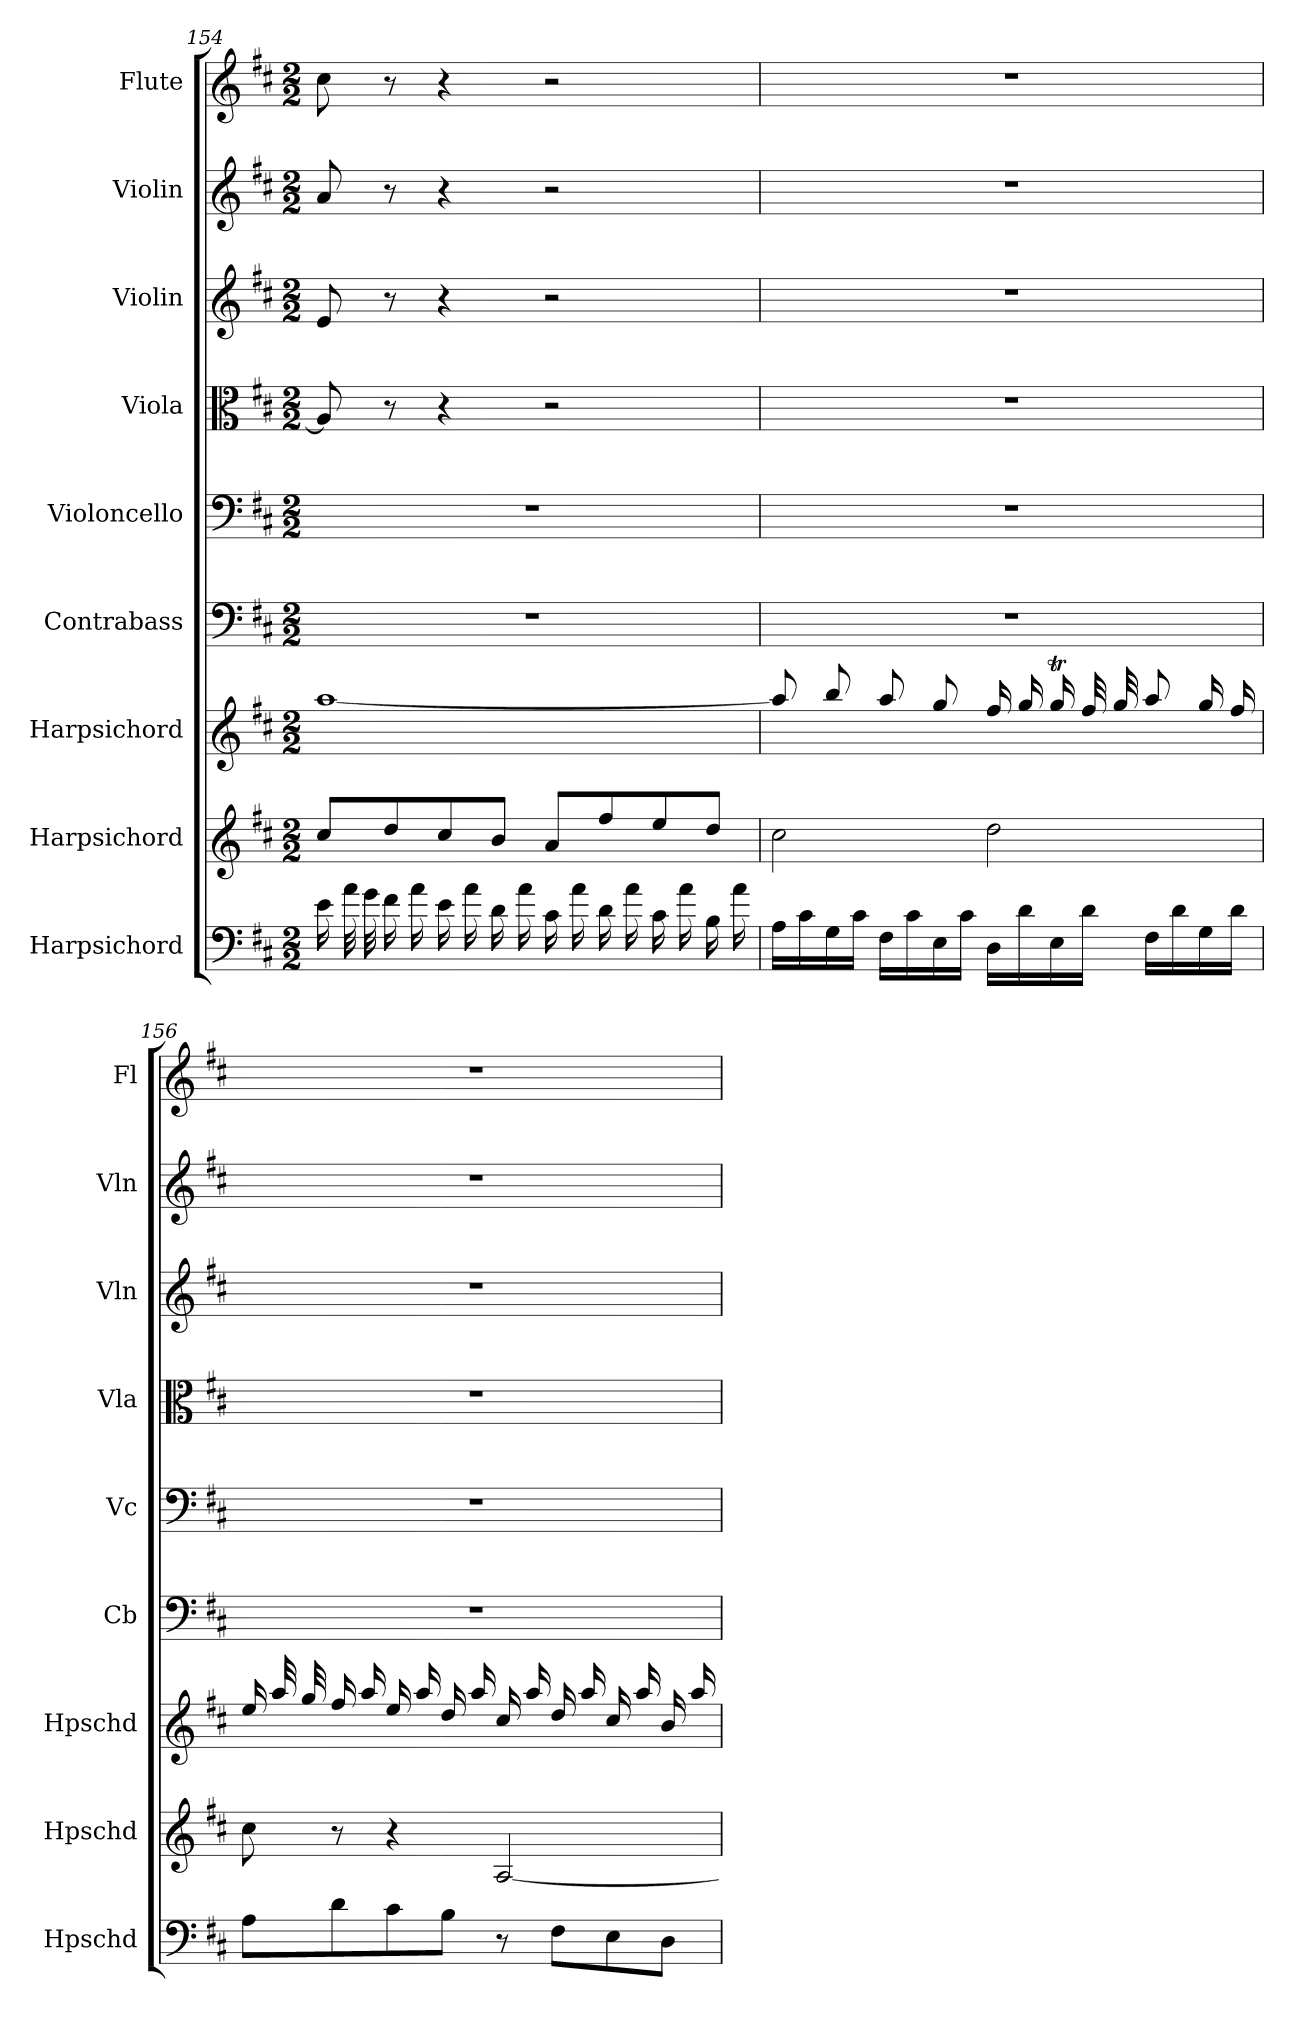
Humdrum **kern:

**kern	**kern	**kern	**kern	**kern	**kern	**kern	**kern	**kern
*part9	*part8	*part7	*part6	*part5	*part4	*part3	*part2	*part1
*staff9	*staff8	*staff7	*staff6	*staff5	*staff4	*staff3	*staff2	*staff1
*I"Harpsichord	*I"Harpsichord	*I"Harpsichord	*I"Contrabass	*I"Violoncello	*I"Viola	*I"Violin	*I"Violin	*I"Flute
*I'Hpschd	*I'Hpschd	*I'Hpschd	*I'Cb	*I'Vc	*I'Vla	*I'Vln	*I'Vln	*I'Fl
*clefF4	*clefG2	*clefG2	*clefF4	*clefF4	*clefC3	*clefG2	*clefG2	*clefG2
*k[f#c#]	*k[f#c#]	*k[f#c#]	*k[f#c#]	*k[f#c#]	*k[f#c#]	*k[f#c#]	*k[f#c#]	*k[f#c#]
*D:	*D:	*D:	*D:	*D:	*D:	*D:	*D:	*D:
*M2/2	*M2/2	*M2/2	*M2/2	*M2/2	*M2/2	*M2/2	*M2/2	*M2/2
=154	=154	=154	=154	=154	=154	=154	=154	=154
16e\	8cc#/L	[1aa/	1r	1r	8A/]	8e/	8a/	8cc#\
32a\	.	.	.	.	.	.	.	.
32g\	.	.	.	.	.	.	.	.
16f#\	8dd/	.	.	.	8r	8r	8r	8r
16a\	.	.	.	.	.	.	.	.
16e\	8cc#/	.	.	.	4r	4r	4r	4r
16a\	.	.	.	.	.	.	.	.
16d\	8b/J	.	.	.	.	.	.	.
16a\	.	.	.	.	.	.	.	.
16c#\	8a/L	.	.	.	2r	2r	2r	2r
16a\	.	.	.	.	.	.	.	.
16d\	8ff#/	.	.	.	.	.	.	.
16a\	.	.	.	.	.	.	.	.
16c#\	8ee/	.	.	.	.	.	.	.
16a\	.	.	.	.	.	.	.	.
16B\	8dd/J	.	.	.	.	.	.	.
16a\	.	.	.	.	.	.	.	.
=155	=155	=155	=155	=155	=155	=155	=155	=155
16A\LL	2cc#\	8aa/]	1r	1r	1r	1r	1r	1r
16c#\	.	.	.	.	.	.	.	.
16G\	.	8bb/	.	.	.	.	.	.
16c#\JJ	.	.	.	.	.	.	.	.
16F#\LL	.	8aa/	.	.	.	.	.	.
16c#\	.	.	.	.	.	.	.	.
16E\	.	8gg/	.	.	.	.	.	.
16c#\JJ	.	.	.	.	.	.	.	.
16D\LL	2dd\	16ff#/	.	.	.	.	.	.
16d\	.	16gg/	.	.	.	.	.	.
16E\	.	16ggT/	.	.	.	.	.	.
16d\JJ	.	32ff#/	.	.	.	.	.	.
.	.	32gg/	.	.	.	.	.	.
16F#\LL	.	8aa/	.	.	.	.	.	.
16d\	.	.	.	.	.	.	.	.
16G\	.	16gg/	.	.	.	.	.	.
16d\JJ	.	16ff#/	.	.	.	.	.	.
=156	=156	=156	=156	=156	=156	=156	=156	=156
8A\L	8cc#\	16ee/	1r	1r	1r	1r	1r	1r
.	.	32aa/	.	.	.	.	.	.
.	.	32gg/	.	.	.	.	.	.
8d\	8r	16ff#/	.	.	.	.	.	.
.	.	16aa/	.	.	.	.	.	.
8c#\	4r	16ee/	.	.	.	.	.	.
.	.	16aa/	.	.	.	.	.	.
8B\J	.	16dd/	.	.	.	.	.	.
.	.	16aa/	.	.	.	.	.	.
8r	[2A/	16cc#/	.	.	.	.	.	.
.	.	16aa/	.	.	.	.	.	.
8F#\L	.	16dd/	.	.	.	.	.	.
.	.	16aa/	.	.	.	.	.	.
8E\	.	16cc#/	.	.	.	.	.	.
.	.	16aa/	.	.	.	.	.	.
8D\J	.	16b/	.	.	.	.	.	.
.	.	16aa/	.	.	.	.	.	.
=	=	=	=	=	=	=	=	=
*-	*-	*-	*-	*-	*-	*-	*-	*-
